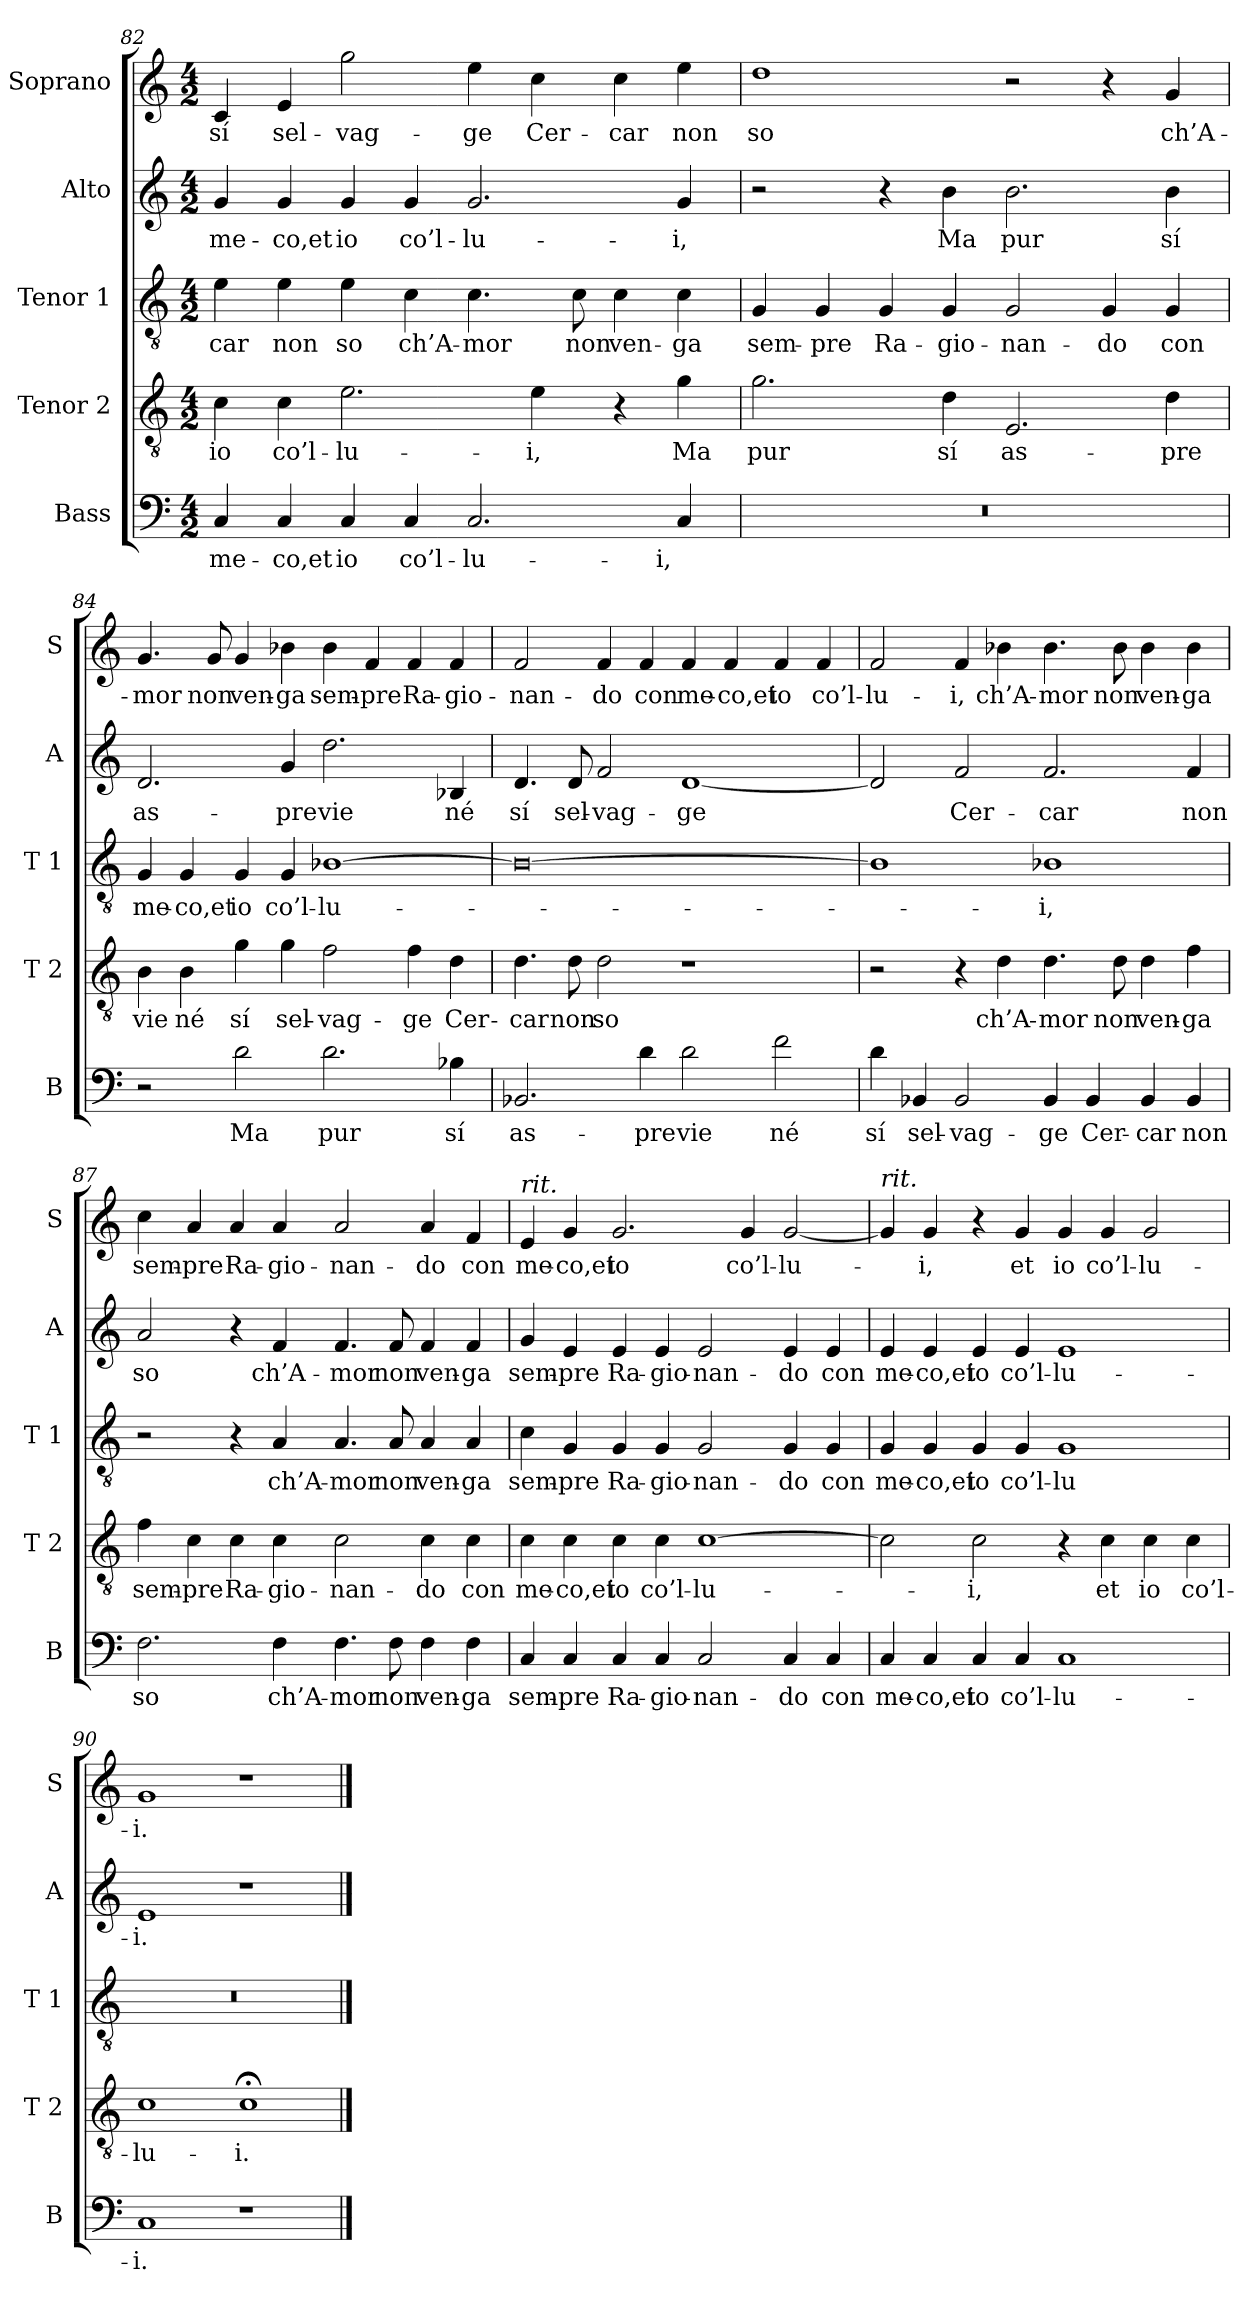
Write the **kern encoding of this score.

**kern	**text	**kern	**text	**kern	**text	**kern	**text	**kern	**text
*part5	*part5	*part4	*part4	*part3	*part3	*part2	*part2	*part1	*part1
*staff5	*staff5	*staff4	*staff4	*staff3	*staff3	*staff2	*staff2	*staff1	*staff1
*I"Bass	*	*I"Tenor 2	*	*I"Tenor 1	*	*I"Alto	*	*I"Soprano	*
*I'B	*	*I'T 2	*	*I'T 1	*	*I'A	*	*I'S	*
!!LO:LB:g=z
*clefF4	*	*clefGv2	*	*clefGv2	*	*clefG2	*	*clefG2	*
*k[]	*	*k[]	*	*k[]	*	*k[]	*	*k[]	*
*C:	*	*C:	*	*C:	*	*C:	*	*C:	*
*M4/2	*	*M4/2	*	*M4/2	*	*M4/2	*	*M4/2	*
=82	=82	=82	=82	=82	=82	=82	=82	=82	=82
!	!LO:LY:b	!	!LO:LY:b	!	!LO:LY:b	!	!LO:LY:b	!	!LO:LY:b
4C/	me-	4c\	io	4e\	-car	4g/	me-	4c/	sí
!	!LO:LY:b	!	!LO:LY:b	!	!LO:LY:b	!	!LO:LY:b	!	!LO:LY:b
4C/	-co,et	4c\	co’l-	4e\	non	4g/	-co,et	4e/	sel-
!	!LO:LY:b	!	!LO:LY:b	!	!LO:LY:b	!	!LO:LY:b	!	!LO:LY:b
4C/	io	2.e\	-lu-	4e\	so	4g/	io	2gg\	-vag-
!	!LO:LY:b	!	!	!	!LO:LY:b	!	!LO:LY:b	!	!
4C/	co’l-	.	.	4c\	ch’A-	4g/	co’l-	.	.
!	!LO:LY:b	!	!	!	!LO:LY:b	!	!LO:LY:b	!	!LO:LY:b
2.C/	-lu-	.	.	4.c\	-mor	2.g/	-lu-	4ee\	-ge
!	!	!	!LO:LY:b	!	!	!	!	!	!LO:LY:b
.	.	4e\	-i,	.	.	.	.	4cc\	Cer-
!	!	!	!	!	!LO:LY:b	!	!	!	!
.	.	.	.	8c\	non	.	.	.	.
!	!	!	!	!	!LO:LY:b	!	!	!	!LO:LY:b
.	.	4r	.	4c\	ven-	.	.	4cc\	-car
!	!LO:LY:b	!	!LO:LY:b	!	!LO:LY:b	!	!LO:LY:b	!	!LO:LY:b
4C/	-i,	4g\	Ma	4c\	-ga	4g/	-i,	4ee\	non
=83	=83	=83	=83	=83	=83	=83	=83	=83	=83
!	!	!	!LO:LY:b	!	!LO:LY:b	!	!	!	!LO:LY:b
0r	.	2.g\	pur	4G/	sem-	2r	.	1dd	so
!	!	!	!	!	!LO:LY:b	!	!	!	!
.	.	.	.	4G/	-pre	.	.	.	.
!	!	!	!	!	!LO:LY:b	!	!	!	!
.	.	.	.	4G/	Ra-	4r	.	.	.
!	!	!	!LO:LY:b	!	!LO:LY:b	!	!LO:LY:b	!	!
.	.	4d\	sí	4G/	-gio-	4b\	Ma	.	.
!	!	!	!LO:LY:b	!	!LO:LY:b	!	!LO:LY:b	!	!
.	.	2.E/	as-	2G/	-nan-	2.b\	pur	2r	.
!	!	!	!	!	!LO:LY:b	!	!	!	!
.	.	.	.	4G/	-do	.	.	4r	.
!	!	!	!LO:LY:b	!	!LO:LY:b	!	!LO:LY:b	!	!LO:LY:b
.	.	4d\	-pre	4G/	con	4b\	sí	4g/	ch’A-
=84	=84	=84	=84	=84	=84	=84	=84	=84	=84
!	!	!	!LO:LY:b	!	!LO:LY:b	!	!LO:LY:b	!	!LO:LY:b
2r	.	4B\	vie	4G/	me-	2.d/	as-	4.g/	-mor
!	!	!	!LO:LY:b	!	!LO:LY:b	!	!	!	!
.	.	4B\	né	4G/	-co,et	.	.	.	.
!	!	!	!	!	!	!	!	!	!LO:LY:b
.	.	.	.	.	.	.	.	8g/	non
!	!LO:LY:b	!	!LO:LY:b	!	!LO:LY:b	!	!	!	!LO:LY:b
2d\	Ma	4g\	sí	4G/	io	.	.	4g/	ven-
!	!	!	!LO:LY:b	!	!LO:LY:b	!	!LO:LY:b	!	!LO:LY:b
.	.	4g\	sel-	4G/	co’l-	4g/	-pre	4b-X\	-ga
!	!LO:LY:b	!	!LO:LY:b	!	!LO:LY:b	!	!LO:LY:b	!	!LO:LY:b
2.d\	pur	2f\	-vag-	[1B-X	-lu-	2.dd\	vie	4b-\	sem-
!	!	!	!	!	!	!	!	!	!LO:LY:b
.	.	.	.	.	.	.	.	4f/	-pre
!	!	!	!LO:LY:b	!	!	!	!	!	!LO:LY:b
.	.	4f\	-ge	.	.	.	.	4f/	Ra-
!	!LO:LY:b	!	!LO:LY:b	!	!	!	!LO:LY:b	!	!LO:LY:b
4B-X\	sí	4d\	Cer-	.	.	4B-X/	né	4f/	-gio-
!!LO:PB:g=z
=85	=85	=85	=85	=85	=85	=85	=85	=85	=85
!	!LO:LY:b	!	!LO:LY:b	!	!	!	!LO:LY:b	!	!LO:LY:b
2.BB-X/	as-	4.d\	-car	0B-_	.	4.d/	sí	2f/	-nan-
!	!	!	!LO:LY:b	!	!	!	!LO:LY:b	!	!
.	.	8d\	non	.	.	8d/	sel-	.	.
!	!	!	!LO:LY:b	!	!	!	!LO:LY:b	!	!LO:LY:b
.	.	2d\	so	.	.	2f/	-vag-	4f/	-do
!	!LO:LY:b	!	!	!	!	!	!	!	!LO:LY:b
4d\	-pre	.	.	.	.	.	.	4f/	con
!	!LO:LY:b	!	!	!	!	!	!LO:LY:b	!	!LO:LY:b
2d\	vie	1r	.	.	.	[1d	-ge	4f/	me-
!	!	!	!	!	!	!	!	!	!LO:LY:b
.	.	.	.	.	.	.	.	4f/	-co,et
!	!LO:LY:b	!	!	!	!	!	!	!	!LO:LY:b
2f\	né	.	.	.	.	.	.	4f/	io
!	!	!	!	!	!	!	!	!	!LO:LY:b
.	.	.	.	.	.	.	.	4f/	co’l-
=86	=86	=86	=86	=86	=86	=86	=86	=86	=86
!	!LO:LY:b	!	!	!	!	!	!	!	!LO:LY:b
4d\	sí	2r	.	1B-]	.	2d/]	.	2f/	-lu-
!	!LO:LY:b	!	!	!	!	!	!	!	!
4BB-X/	sel-	.	.	.	.	.	.	.	.
!	!LO:LY:b	!	!	!	!	!	!LO:LY:b	!	!LO:LY:b
2BB-/	-vag-	4r	.	.	.	2f/	Cer-	4f/	-i,
!	!	!	!LO:LY:b	!	!	!	!	!	!LO:LY:b
.	.	4d\	ch’A-	.	.	.	.	4b-X\	ch’A-
!	!LO:LY:b	!	!LO:LY:b	!	!LO:LY:b	!	!LO:LY:b	!	!LO:LY:b
4BB-/	-ge	4.d\	-mor	1B-X	-i,	2.f/	-car	4.b-\	-mor
!	!LO:LY:b	!	!	!	!	!	!	!	!
4BB-/	Cer-	.	.	.	.	.	.	.	.
!	!	!	!LO:LY:b	!	!	!	!	!	!LO:LY:b
.	.	8d\	non	.	.	.	.	8b-\	non
!	!LO:LY:b	!	!LO:LY:b	!	!	!	!	!	!LO:LY:b
4BB-/	-car	4d\	ven-	.	.	.	.	4b-\	ven-
!	!LO:LY:b	!	!LO:LY:b	!	!	!	!LO:LY:b	!	!LO:LY:b
4BB-/	non	4f\	-ga	.	.	4f/	non	4b-\	-ga
=87	=87	=87	=87	=87	=87	=87	=87	=87	=87
!	!LO:LY:b	!	!LO:LY:b	!	!	!	!LO:LY:b	!	!LO:LY:b
2.F\	so	4f\	sem-	2r	.	2a/	so	4cc\	sem-
!	!	!	!LO:LY:b	!	!	!	!	!	!LO:LY:b
.	.	4c\	-pre	.	.	.	.	4a/	-pre
!	!	!	!LO:LY:b	!	!	!	!	!	!LO:LY:b
.	.	4c\	Ra-	4r	.	4r	.	4a/	Ra-
!	!LO:LY:b	!	!LO:LY:b	!	!LO:LY:b	!	!LO:LY:b	!	!LO:LY:b
4F\	ch’A-	4c\	-gio-	4A/	ch’A-	4f/	ch’A-	4a/	-gio-
!	!LO:LY:b	!	!LO:LY:b	!	!LO:LY:b	!	!LO:LY:b	!	!LO:LY:b
4.F\	-mor	2c\	-nan-	4.A/	-mor	4.f/	-mor	2a/	-nan-
!	!LO:LY:b	!	!	!	!LO:LY:b	!	!LO:LY:b	!	!
8F\	non	.	.	8A/	non	8f/	non	.	.
!	!LO:LY:b	!	!LO:LY:b	!	!LO:LY:b	!	!LO:LY:b	!	!LO:LY:b
4F\	ven-	4c\	-do	4A/	ven-	4f/	ven-	4a/	-do
!	!LO:LY:b	!	!LO:LY:b	!	!LO:LY:b	!	!LO:LY:b	!	!LO:LY:b
4F\	-ga	4c\	con	4A/	-ga	4f/	-ga	4f/	con
!!LO:LB:g=z
=88	=88	=88	=88	=88	=88	=88	=88	=88	=88
!	!	!	!	!	!	!	!	!LO:TX:a:i:t=rit.	!
!	!LO:LY:b	!	!LO:LY:b	!	!LO:LY:b	!	!LO:LY:b	!	!LO:LY:b
4C/	sem-	4c\	me-	4c\	sem-	4g/	sem-	4e/	me-
!	!LO:LY:b	!	!LO:LY:b	!	!LO:LY:b	!	!LO:LY:b	!	!LO:LY:b
4C/	-pre	4c\	-co,et	4G/	-pre	4e/	-pre	4g/	-co,et
!	!LO:LY:b	!	!LO:LY:b	!	!LO:LY:b	!	!LO:LY:b	!	!LO:LY:b
4C/	Ra-	4c\	io	4G/	Ra-	4e/	Ra-	2.g/	io
!	!LO:LY:b	!	!LO:LY:b	!	!LO:LY:b	!	!LO:LY:b	!	!
4C/	-gio-	4c\	co’l-	4G/	-gio-	4e/	-gio-	.	.
!	!LO:LY:b	!	!LO:LY:b	!	!LO:LY:b	!	!LO:LY:b	!	!
2C/	-nan-	[1c	-lu-	2G/	-nan-	2e/	-nan-	.	.
!	!	!	!	!	!	!	!	!	!LO:LY:b
.	.	.	.	.	.	.	.	4g/	co’l-
!	!LO:LY:b	!	!	!	!LO:LY:b	!	!LO:LY:b	!	!LO:LY:b
4C/	-do	.	.	4G/	-do	4e/	-do	[2g/	-lu-
!	!LO:LY:b	!	!	!	!LO:LY:b	!	!LO:LY:b	!	!
4C/	con	.	.	4G/	con	4e/	con	.	.
=89	=89	=89	=89	=89	=89	=89	=89	=89	=89
!	!	!	!	!	!	!	!	!LO:TX:a:i:t=rit.	!
!	!LO:LY:b	!	!	!	!LO:LY:b	!	!LO:LY:b	!	!
4C/	me-	2c\]	.	4G/	me-	4e/	me-	4g/]	.
!	!LO:LY:b	!	!	!	!LO:LY:b	!	!LO:LY:b	!	!LO:LY:b
4C/	-co,et	.	.	4G/	-co,et	4e/	-co,et	4g/	-i,
!	!LO:LY:b	!	!LO:LY:b	!	!LO:LY:b	!	!LO:LY:b	!	!
4C/	io	2c\	-i,	4G/	io	4e/	io	4r	.
!	!LO:LY:b	!	!	!	!LO:LY:b	!	!LO:LY:b	!	!LO:LY:b
4C/	co’l-	.	.	4G/	co’l-	4e/	co’l-	4g/	et
!	!LO:LY:b	!	!	!	!LO:LY:b	!	!LO:LY:b	!	!LO:LY:b
1C	-lu-	4r	.	1G	-lu-	1e	-lu-	4g/	io
!	!	!	!LO:LY:b	!	!	!	!	!	!LO:LY:b
.	.	4c\	et	.	.	.	.	4g/	co’l-
!	!	!	!LO:LY:b	!	!	!	!	!	!LO:LY:b
.	.	4c\	io	.	.	.	.	2g/	-lu-
!	!	!	!LO:LY:b	!	!	!	!	!	!
.	.	4c\	co’l-	.	.	.	.	.	.
=90	=90	=90	=90	=90	=90	=90	=90	=90	=90
!	!LO:LY:b	!	!LO:LY:b	!	!	!	!LO:LY:b	!	!LO:LY:b
1C	-i.	1c	-lu-	0r	.	1e	-i.	1g	-i.
!	!	!	!LO:LY:b	!	!	!	!	!	!
1r	.	1c;<	-i.	.	.	1r	.	1r	.
==	==	==	==	==	==	==	==	==	==
*-	*-	*-	*-	*-	*-	*-	*-	*-	*-
